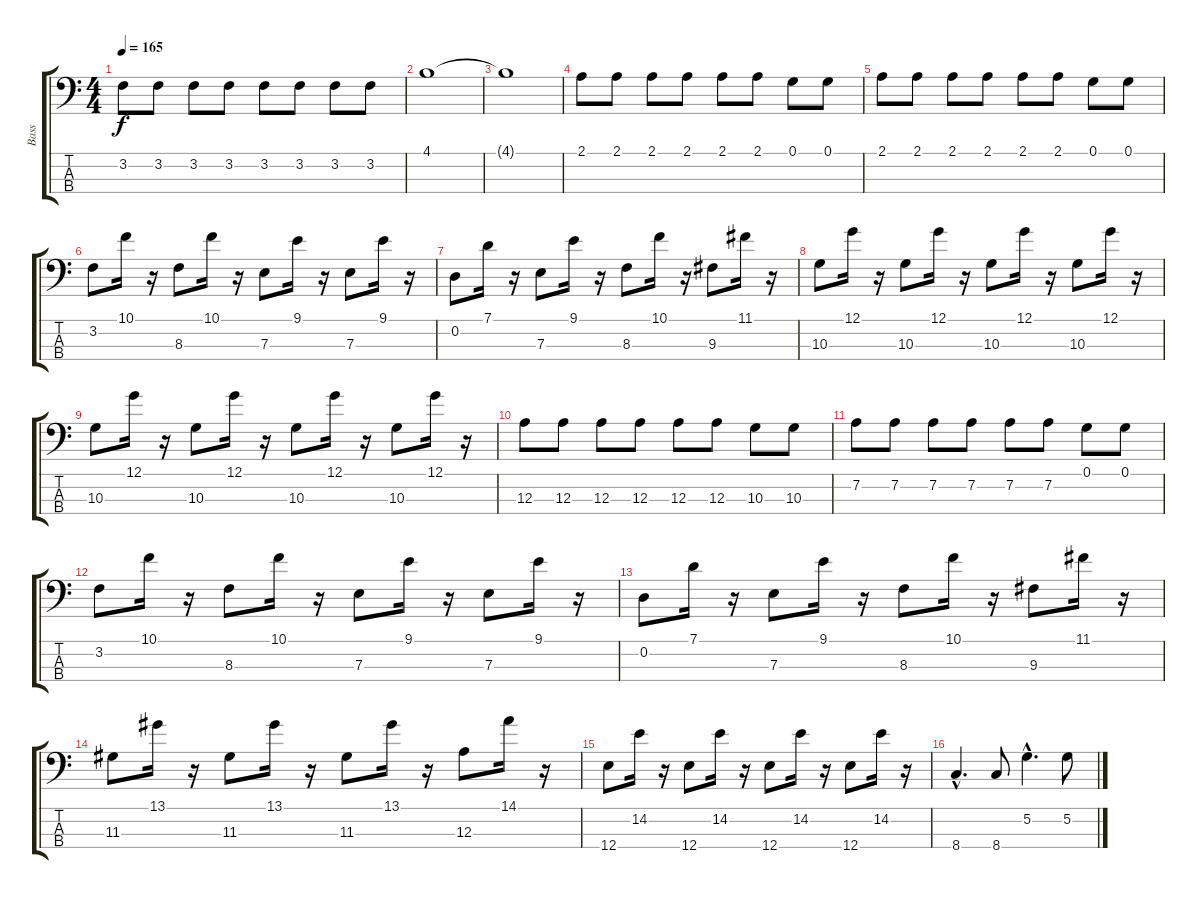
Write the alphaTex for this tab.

\track ("Bass" "Bass") {instrument electricbassfinger}
\staff {score tabs}
\tuning (G2 D2 A1 E1) {hide}
\ts (4 4)
\tempo 165
\clef f4
\ks c
3.2.8{dy f} 3.2.8 3.2.8 3.2.8 3.2.8 3.2.8 3.2.8 3.2.8 |
4.1.1 |
4.1{t}.1 |
2.1.8 2.1.8 2.1.8 2.1.8 2.1.8 2.1.8 0.1.8 0.1.8 |
2.1.8 2.1.8 2.1.8 2.1.8 2.1.8 2.1.8 0.1.8 0.1.8 |
3.2.8 10.1.16 r.16 8.3.8 10.1.16 r.16 7.3.8 9.1.16 r.16 7.3.8 9.1.16 r.16 |
0.2.8 7.1.16 r.16 7.3.8 9.1.16 r.16 8.3.8 10.1.16 r.16 9.3.8 11.1.16 r.16 |
10.3.8 12.1.16 r.16 10.3.8 12.1.16 r.16 10.3.8 12.1.16 r.16 10.3.8 12.1.16 r.16 |
10.3.8 12.1.16 r.16 10.3.8 12.1.16 r.16 10.3.8 12.1.16 r.16 10.3.8 12.1.16 r.16 |
12.3.8 12.3.8 12.3.8 12.3.8 12.3.8 12.3.8 10.3.8 10.3.8 |
7.2.8 7.2.8 7.2.8 7.2.8 7.2.8 7.2.8 0.1.8 0.1.8 |
3.2.8 10.1.16 r.16 8.3.8 10.1.16 r.16 7.3.8 9.1.16 r.16 7.3.8 9.1.16 r.16 |
0.2.8 7.1.16 r.16 7.3.8 9.1.16 r.16 8.3.8 10.1.16 r.16 9.3.8 11.1.16 r.16 |
11.3.8 13.1.16 r.16 11.3.8 13.1.16 r.16 11.3.8 13.1.16 r.16 12.3.8 14.1.16 r.16 |
12.4.8 14.2.16 r.16 12.4.8 14.2.16 r.16 12.4.8 14.2.16 r.16 12.4.8 14.2.16 r.16 |
8.4{hac}.4{d} 8.4.8 5.2{hac}.4{d} 5.2.8
